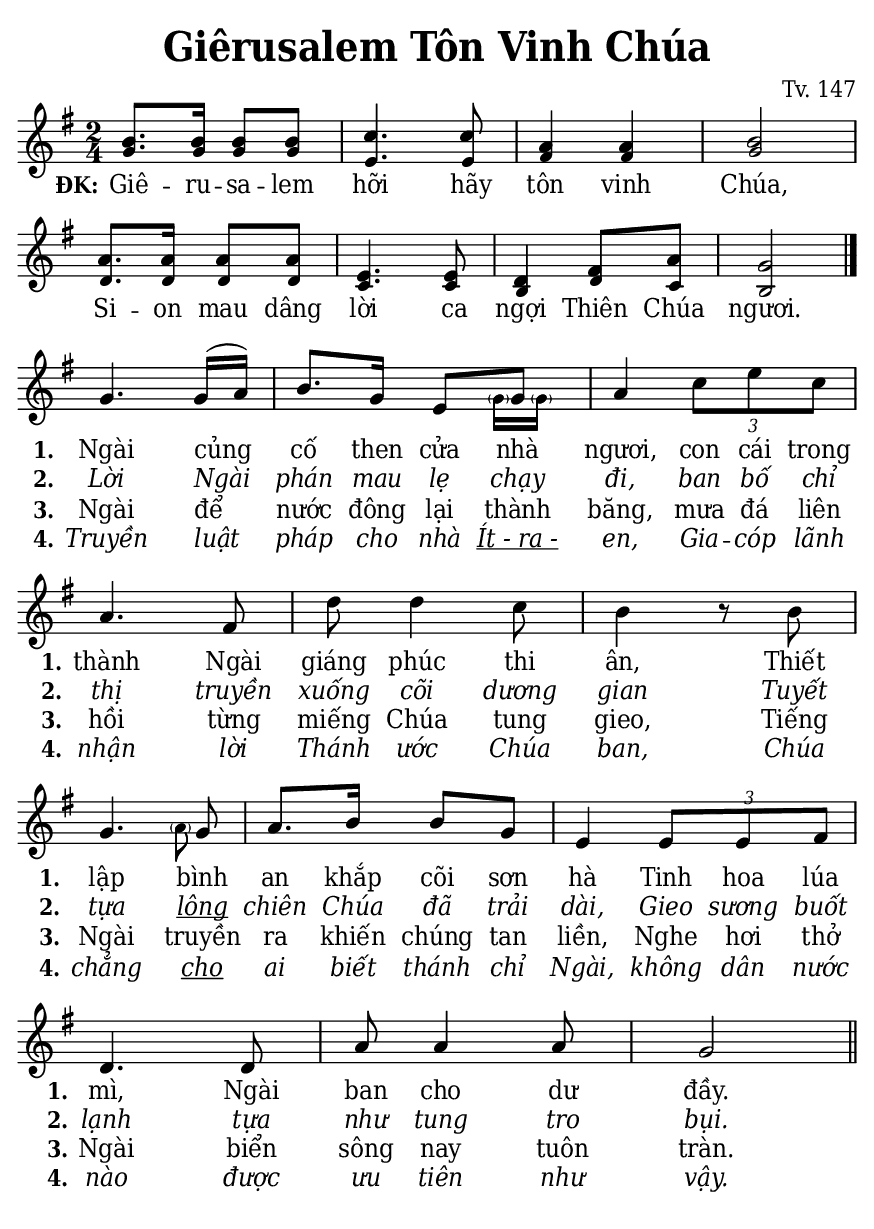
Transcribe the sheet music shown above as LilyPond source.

% Cài đặt chung\
\version "2.22.1"
\include "english.ly"

\header {
  title = \markup { \fontsize #1 "Giêrusalem Tôn Vinh Chúa" }
  composer = "Tv. 147"
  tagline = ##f
}

% mã nguồn cho những chức năng chưa hỗ trợ trong phiên bản lilypond hiện tại
% cung cấp bởi cộng đồng lilypond khi gửi email đến lilypond-user@gnu.org
% Đổi kích thước nốt cho bè phụ
notBePhu =
#(define-music-function (font-size music) (number? ly:music?)
   (for-some-music
     (lambda (m)
       (if (music-is-of-type? m 'rhythmic-event)
           (begin
             (set! (ly:music-property m 'tweaks)
                   (cons `(font-size . ,font-size)
                         (ly:music-property m 'tweaks)))
             #t)
           #f))
     music)
   music)

% in số phiên khúc trên mỗi dòng
#(define (add-grob-definition grob-name grob-entry)
     (set! all-grob-descriptions
           (cons ((@@ (lily) completize-grob-entry)
                  (cons grob-name grob-entry))
                 all-grob-descriptions)))

#(add-grob-definition
    'StanzaNumberSpanner
    `((direction . ,LEFT)
      (font-series . bold)
      (padding . 1.0)
      (side-axis . ,X)
      (stencil . ,ly:text-interface::print)
      (X-offset . ,ly:side-position-interface::x-aligned-side)
      (Y-extent . ,grob::always-Y-extent-from-stencil)
      (meta . ((class . Spanner)
               (interfaces . (font-interface
                              side-position-interface
                              stanza-number-interface
                              text-interface))))))

\layout {
    \context {
      \Global
      \grobdescriptions #all-grob-descriptions
    }
    \context {
      \Score
      \remove Stanza_number_align_engraver
      \consists
        #(lambda (context)
           (let ((texts '())
                 (syllables '()))
             (make-engraver
              (acknowledgers
               ((stanza-number-interface engraver grob source-engraver)
                  (set! texts (cons grob texts)))
               ((lyric-syllable-interface engraver grob source-engraver)
                  (set! syllables (cons grob syllables))))
              ((stop-translation-timestep engraver)
                 (for-each
                  (lambda (text)
                    (for-each
                     (lambda (syllable)
                       (ly:pointer-group-interface::add-grob
                        text
                        'side-support-elements
                        syllable))
                     syllables))
                  texts)
                 (set! syllables '())))))
    }
    \context {
      \Lyrics
      \remove Stanza_number_engraver
      \consists
        #(lambda (context)
           (let ((text #f)
                 (last-stanza #f))
             (make-engraver
              ((process-music engraver)
                 (let ((stanza (ly:context-property context 'stanza #f)))
                   (if (and stanza (not (equal? stanza last-stanza)))
                       (let ((column (ly:context-property context
'currentCommandColumn)))
                         (set! last-stanza stanza)
                         (if text
                             (ly:spanner-set-bound! text RIGHT column))
                         (set! text (ly:engraver-make-grob engraver
'StanzaNumberSpanner '()))
                         (ly:grob-set-property! text 'text stanza)
                         (ly:spanner-set-bound! text LEFT column)))))
              ((finalize engraver)
                 (if text
                     (let ((column (ly:context-property context
'currentCommandColumn)))
                       (ly:spanner-set-bound! text RIGHT column)))))))
      \override StanzaNumberSpanner.horizon-padding = 10000
    }
}

stanzaReminderOff =
  \temporary \override StanzaNumberSpanner.after-line-breaking =
     #(lambda (grob)
        ;; Can be replaced with (not (first-broken-spanner? grob)) in 2.23.
        (if (let ((siblings (ly:spanner-broken-into (ly:grob-original grob))))
              (and (pair? siblings)
                   (not (eq? grob (car siblings)))))
            (ly:grob-suicide! grob)))

stanzaReminderOn = \undo \stanzaReminderOff
% kết thúc mã nguồn

% Nhạc phiên khúc
nhacPhienKhucSop = \relative c'' {
  b8. b16 b8 b |
  c4. c8 |
  a4 a |
  b2 |
  a8. a16 a8 a |
  e4. e8 |
  d4 fs8 a |
  g2 \bar "|." \break
  
  g4. g16 (a) |
  b8. g16 e8
  <<
    {
      \voiceOne
      g8
    }
    \new Voice = "splitpart" {
      \voiceTwo
      \once \override NoteColumn.force-hshift = #-1.6
      \tweak font-size #-2
      \parenthesize
      g16
      \once \override NoteColumn.force-hshift = #-1.3
      \tweak font-size #-2
      \parenthesize
      g
    }
  >>
  \oneVoice
  a4 \tuplet 3/2 { c8 e c } |
  a4. fs8 |
  d' d4 c8 |
  b4 r8 b |
  g4.
  <<
    {
      \voiceOne
      g8
    }
    \new Voice = "splitpart" {
      \voiceTwo
      \once \override NoteColumn.force-hshift = #-1.5
      \tweak font-size #-2
      \parenthesize
      a8
    }
  >>
  \oneVoice
  a8. b16 b8 g |
  e4 \tuplet 3/2 { e8 e fs } |
  d4. d8 |
  a' a4 a8 |
  g2 \bar "||"
}

nhacPhienKhucAlto = \relative c'' {
  g8. g16 g8 g |
  e4. e8 |
  fs4 fs |
  g2 |
  d8. d16 d8 d |
  c4. c8 |
  b4 d8 c |
  b2
}

% Lời phiên khúc
loiPhienKhucSop = \lyrics {
  \stanzaReminderOff
  \set stanza = "ĐK:"
  Giê -- ru -- sa -- lem hỡi hãy tôn vinh Chúa,
  Si -- on mau dâng lời ca ngợi Thiên Chúa ngươi.
  \stanzaReminderOn
  <<
    {
      \set stanza = "1."
      Ngài củng cố then cửa nhà ngươi,
      con cái trong thành Ngài giáng phúc thi ân,
      Thiết lập bình an khắp cõi sơn hà
      Tinh hoa lúa mì, Ngài ban cho dư đầy.
    }
    \new Lyrics {
	    \set associatedVoice = "beSop"
	    \set stanza = "2."
      \override Lyrics.LyricText.font-shape = #'italic
	    Lời Ngài phán mau lẹ chạy đi,
	    ban bố chỉ thị truyền xuống cõi dương gian
	    Tuyết tựa \markup { \italic \underline "lông" }
	    chiên Chúa đã trải dài,
	    Gieo sương buốt lạnh tựa như tung tro bụi.
    }
    \new Lyrics {
	    \set associatedVoice = "beSop"
	    \set stanza = "3."
	    Ngài để nước đông lại thành băng,
	    mưa đá liên hồi từng miếng Chúa tung gieo,
	    Tiếng Ngài truyền ra khiến chúng tan liền,
	    Nghe hơi thở Ngài biển sông nay tuôn tràn.
    }
    \new Lyrics {
	    \set associatedVoice = "beSop"
	    \set stanza = "4."
      \override Lyrics.LyricText.font-shape = #'italic
	    Truyền luật pháp cho nhà
	    \markup { \italic \underline "Ít - ra -" }
	    en,
	    Gia -- cóp lãnh nhận lời Thánh ước Chúa ban,
	    Chúa chẳng \markup { \italic \underline "cho" }
	    ai biết thánh chỉ Ngài,
	    không dân nước nào được ưu tiên như vậy.
    }
  >>
}

% Dàn trang
\paper {
  #(set-paper-size "a5")
  top-margin = 3\mm
  bottom-margin = 3\mm
  left-margin = 3\mm
  right-margin = 3\mm
  indent = #0
  #(define fonts
	 (make-pango-font-tree "Deja Vu Serif Condensed"
	 		       "Deja Vu Serif Condensed"
			       "Deja Vu Serif Condensed"
			       (/ 20 20)))
  print-page-number = ##f
  system-system-spacing = #'((basic-distance . 0.1) (padding . 2.5))
  page-count = 1
}

TongNhip = {
  \key g \major \time 2/4
  \set Timing.beamExceptions = #'()
  \set Timing.baseMoment = #(ly:make-moment 1/4)
}

\score {
  \new ChoirStaff <<
    \new Staff \with {
        \consists "Merge_rests_engraver"
        printPartCombineTexts = ##f
      }
      <<
      \new Voice \TongNhip \partCombine 
        \nhacPhienKhucSop
        \notBePhu -1 { \nhacPhienKhucAlto }
      \new NullVoice = beSop \nhacPhienKhucSop
      \new Lyrics \lyricsto beSop \loiPhienKhucSop
      >>
  >>
  \layout {
    \override Lyrics.LyricSpace.minimum-distance = #1.5
    \override Score.BarNumber.break-visibility = ##(#f #f #f)
    \override Score.SpacingSpanner.uniform-stretching = ##t
  } 
}
